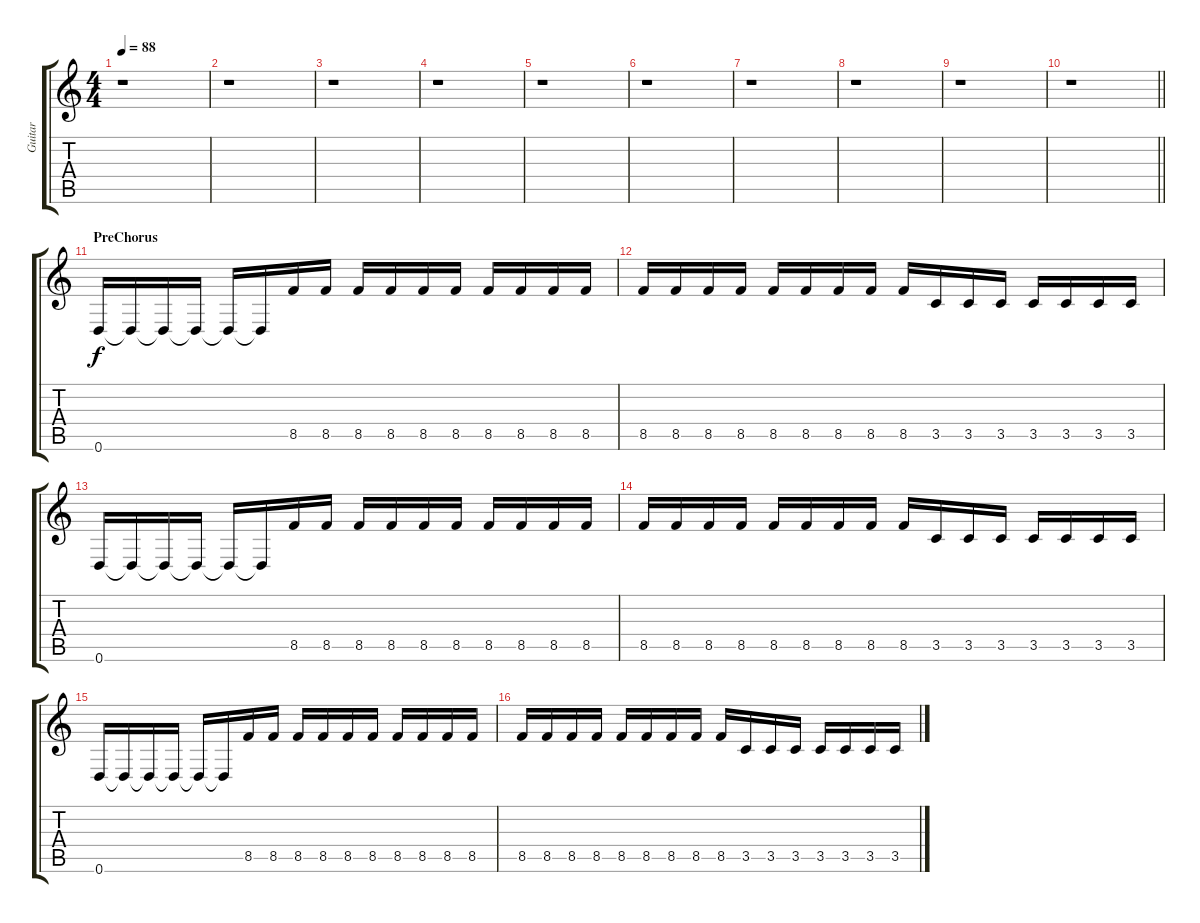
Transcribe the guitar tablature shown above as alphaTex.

\track ("Guitar" "Guitar") {mute instrument overdrivenguitar}
\staff {score tabs}
\tuning (E4 B3 G3 D3 A2 D2) {hide}
\ts (4 4)
\tempo 88
\clef g2
\ks c
r.1{dy f} |
r.1 |
r.1 |
r.1 |
r.1 |
r.1 |
r.1 |
r.1 |
r.1 |
\barLineRight lightlight
r.1 |
\section ("" "PreChorus")
0.6.16 0.6{t}.16 0.6{t}.16 0.6{t}.16 0.6{t}.16 0.6{t}.16 8.5.16 8.5.16 8.5.16 8.5.16 8.5.16 8.5.16 8.5.16 8.5.16 8.5.16 8.5.16 |
8.5.16 8.5.16 8.5.16 8.5.16 8.5.16 8.5.16 8.5.16 8.5.16 8.5.16 3.5.16 3.5.16 3.5.16 3.5.16 3.5.16 3.5.16 3.5.16 |
0.6.16 0.6{t}.16 0.6{t}.16 0.6{t}.16 0.6{t}.16 0.6{t}.16 8.5.16 8.5.16 8.5.16 8.5.16 8.5.16 8.5.16 8.5.16 8.5.16 8.5.16 8.5.16 |
8.5.16 8.5.16 8.5.16 8.5.16 8.5.16 8.5.16 8.5.16 8.5.16 8.5.16 3.5.16 3.5.16 3.5.16 3.5.16 3.5.16 3.5.16 3.5.16 |
0.6.16 0.6{t}.16 0.6{t}.16 0.6{t}.16 0.6{t}.16 0.6{t}.16 8.5.16 8.5.16 8.5.16 8.5.16 8.5.16 8.5.16 8.5.16 8.5.16 8.5.16 8.5.16 |
8.5.16 8.5.16 8.5.16 8.5.16 8.5.16 8.5.16 8.5.16 8.5.16 8.5.16 3.5.16 3.5.16 3.5.16 3.5.16 3.5.16 3.5.16 3.5.16
